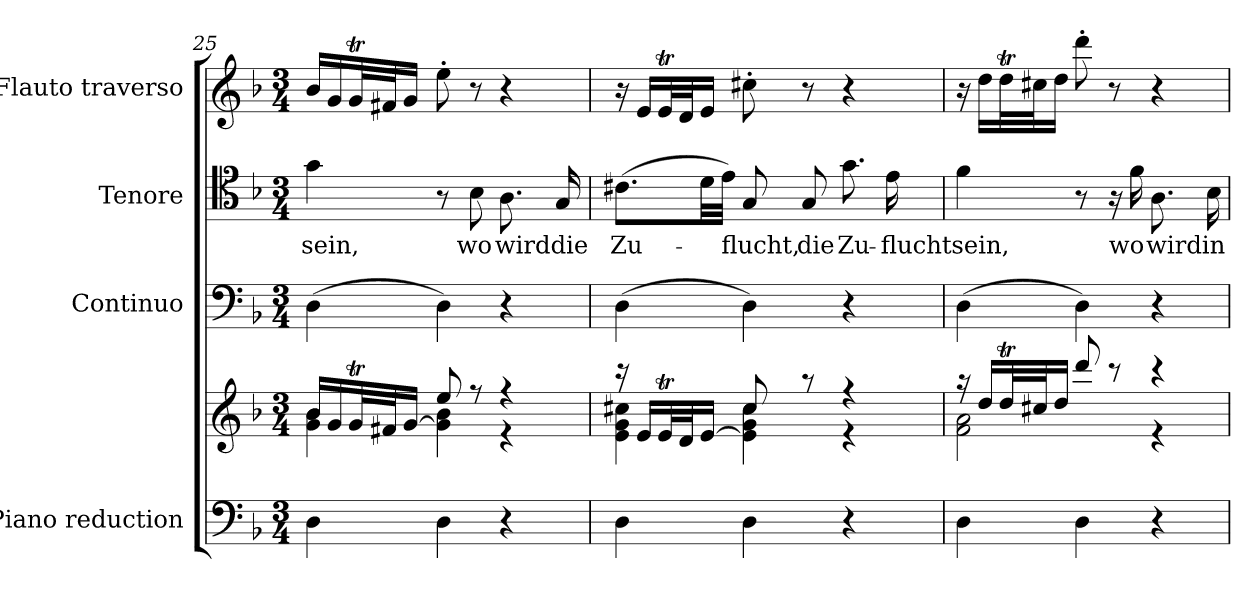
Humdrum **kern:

**kern	**kern	**kern	**kern	**text	**kern
*part4	*part4	*part3	*part2	*part2	*part1
*staff5	*staff4	*staff3	*staff2	*staff2	*staff1
*I"Piano reduction	*	*I"Continuo	*I"Tenore	*	*I"Flauto traverso
*I'Pno	*	*	*	*	*I'Fl
*clefF4	*clefG2	*clefF4	*clefC4	*	*clefG2
*k[b-]	*k[b-]	*k[b-]	*k[b-]	*	*k[b-]
*M3/4	*M3/4	*M3/4	*M3/4	*	*M3/4
=25	=25	=25	=25	=25	=25
*	*^	*	*	*	*
!	!	!	!	!	!LO:LY:b	!
4D\	16b-/LL	4g\ 4b-\	(4D\	4g\	sein,	16b-/LL
.	16g/	.	.	.	.	16g/
.	32gT/L	.	.	.	.	32gT/L
.	32f#X/J	.	.	.	.	32f#X/J
.	[<16g/JJ	.	.	.	.	16g/JJ
4D\	8ee/	4g\] 4b-\	4D\)	8r	.	8ee'\
!	!	!	!	!	!LO:LY:b	!
.	8r	.	.	8B-\	wo	8r
!	!	!	!	!	!LO:LY:b	!
4r	4r	4r	4r	8.A\	wird	4r
!	!	!	!	!	!LO:LY:b	!
.	.	.	.	16G/	die	.
=26	=26	=26	=26	=26	=26	=26
!	!	!	!	!	!LO:LY:b	!
4D\	16r	4e\ 4g\ 4cc#X\	(4D\	(8.c#X\L	Zu-	16r
.	16e/LL	.	.	.	.	16e/LL
.	32et/L	.	.	.	.	32et/L
.	32d/J	.	.	.	.	32d/J
.	[<16e/JJ	.	.	32d\LL	.	16e/JJ
.	.	.	.	32e\JJJ)	.	.
!	!	!	!	!	!LO:LY:b	!
4D\	8cc#/	4e\] 4g\ 4cc#\	4D\)	8G/	-flucht,	8cc#X'\
!	!	!	!	!	!LO:LY:b	!
.	8r	.	.	8G/	die	8r
!	!	!	!	!	!LO:LY:b	!
4r	4r	4r	4r	8.g\	Zu-	4r
!	!	!	!	!	!LO:LY:b	!
.	.	.	.	16e\	-flucht	.
=27	=27	=27	=27	=27	=27	=27
!	!	!	!	!	!LO:LY:b	!
4D\	16r	2f\ 2a\	(4D\	4f\	sein,	16r
.	16dd/LL	.	.	.	.	16dd\LL
.	32ddT/L	.	.	.	.	32ddT\L
.	32cc#X/J	.	.	.	.	32cc#X\J
.	16dd/JJ	.	.	.	.	16dd\JJ
4D\	8ddd/	.	4D\)	8r	.	8ddd'\
.	8r	.	.	16r	.	8r
!	!	!	!	!	!LO:LY:b	!
.	.	.	.	16f\	wo	.
!	!	!	!	!	!LO:LY:b	!
4r	4r	4r	4r	8.A\	wird	4r
!	!	!	!	!	!LO:LY:b	!
.	.	.	.	16B-\	in	.
*	*v	*v	*	*	*	*
=	=	=	=	=	=
*-	*-	*-	*-	*-	*-
